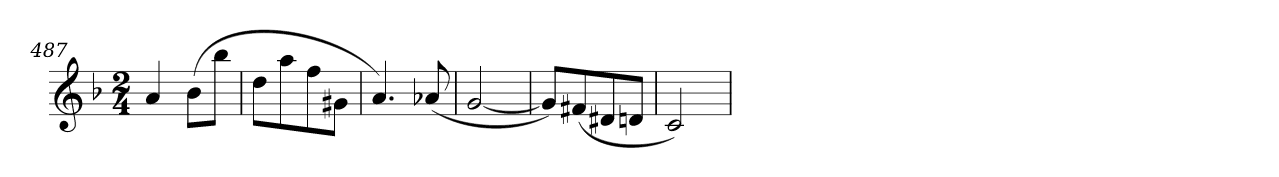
**kern
*part1
*staff1
*clefG2
*k[b-]
*M2/4
=487
4a/
(>8b-\L
8bb-\J
=488
8dd\L
8aa\
8ff\
8g#X\J
=489
4.a/)
(<8a-X/
=490
[2g/
=491
8g/L])
(<8f#X/
8d#X/
8dn/J
=492
2c/)
=
*-
